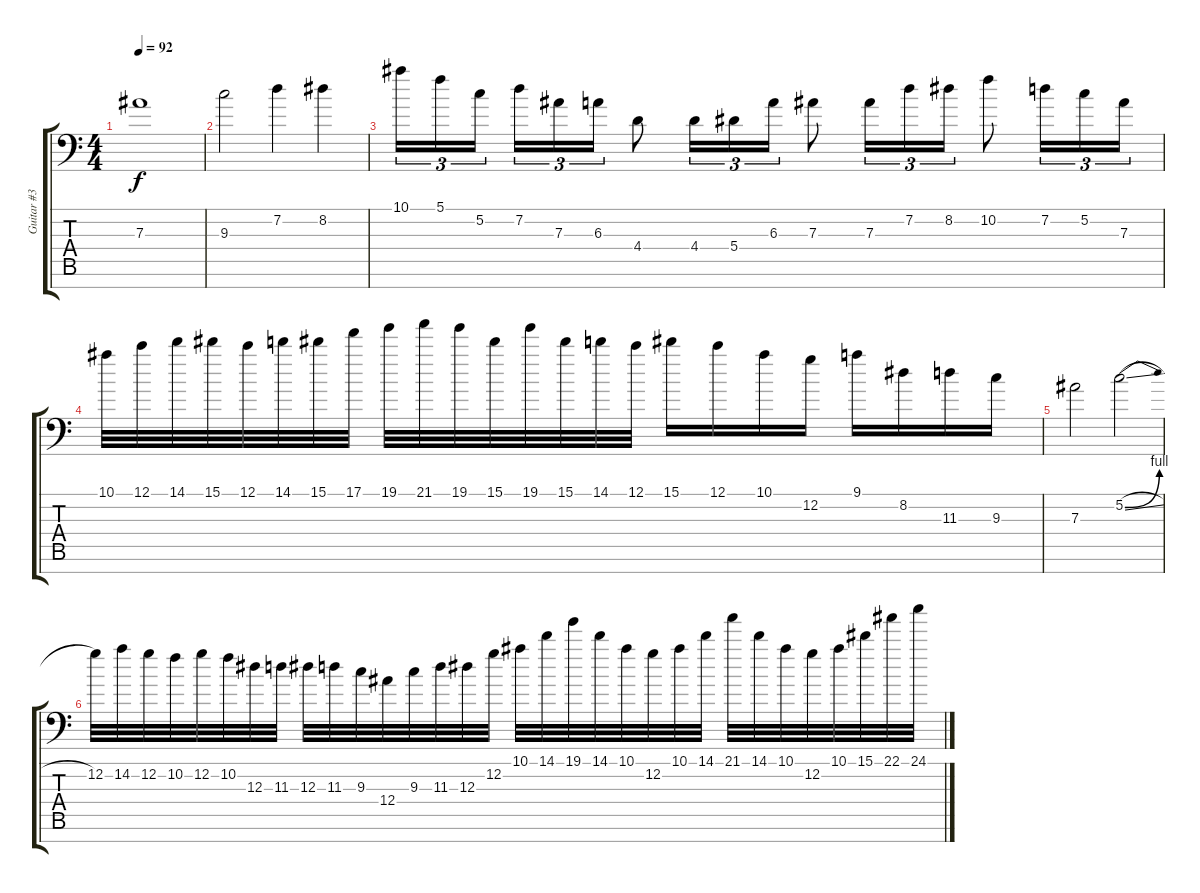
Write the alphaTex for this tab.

\track ("Guitar #3" "Guitar #3") {instrument distortionguitar}
\staff {score tabs}
\tuning (C4 G3 Eb3 Bb2 F2 C2 G1) {hide}
\ts (4 4)
\tempo 92
\clef f4
\ks c
7.3.1{dy f} |
9.3.2 7.2.4 8.2.4 |
10.1.16{tu (3 2)} 5.1.16{tu (3 2)} 5.2.16{tu (3 2) beam splitsecondary} 7.2.16{tu (3 2)} 7.3.16{tu (3 2)} 6.3.16{tu (3 2)} 4.4.8 4.4.16{tu (3 2)} 5.4.16{tu (3 2)} 6.3.16{tu (3 2)} 7.3.8 7.3.16{tu (3 2)} 7.2.16{tu (3 2)} 8.2.16{tu (3 2)} 10.2.8 7.2.16{tu (3 2)} 5.2.16{tu (3 2)} 7.3.16{tu (3 2)} |
10.1.32 12.1.32 14.1.32 15.1.32 12.1.32 14.1.32 15.1.32 17.1.32 19.1.32 21.1.32 19.1.32 15.1.32 19.1.32 15.1.32 14.1.32 12.1.32 15.1.16 12.1.16 10.1.16 12.2.16 9.1.16 8.2.16 11.3.16 9.3.16 |
7.3.2 5.2{be (bend 0 0 60 4) sl}.2 |
12.2.32 14.2.32 12.2.32 10.2.32 12.2.32 10.2.32 12.3.32 11.3.32 12.3.32 11.3.32 9.3.32 12.4.32 9.3.32 11.3.32 12.3.32 12.2.32 10.1.32 14.1.32 19.1.32 14.1.32 10.1.32 12.2.32 10.1.32 14.1.32 21.1.32 14.1.32 10.1.32 12.2.32 10.1.32 15.1.32 22.1.32 24.1.32
